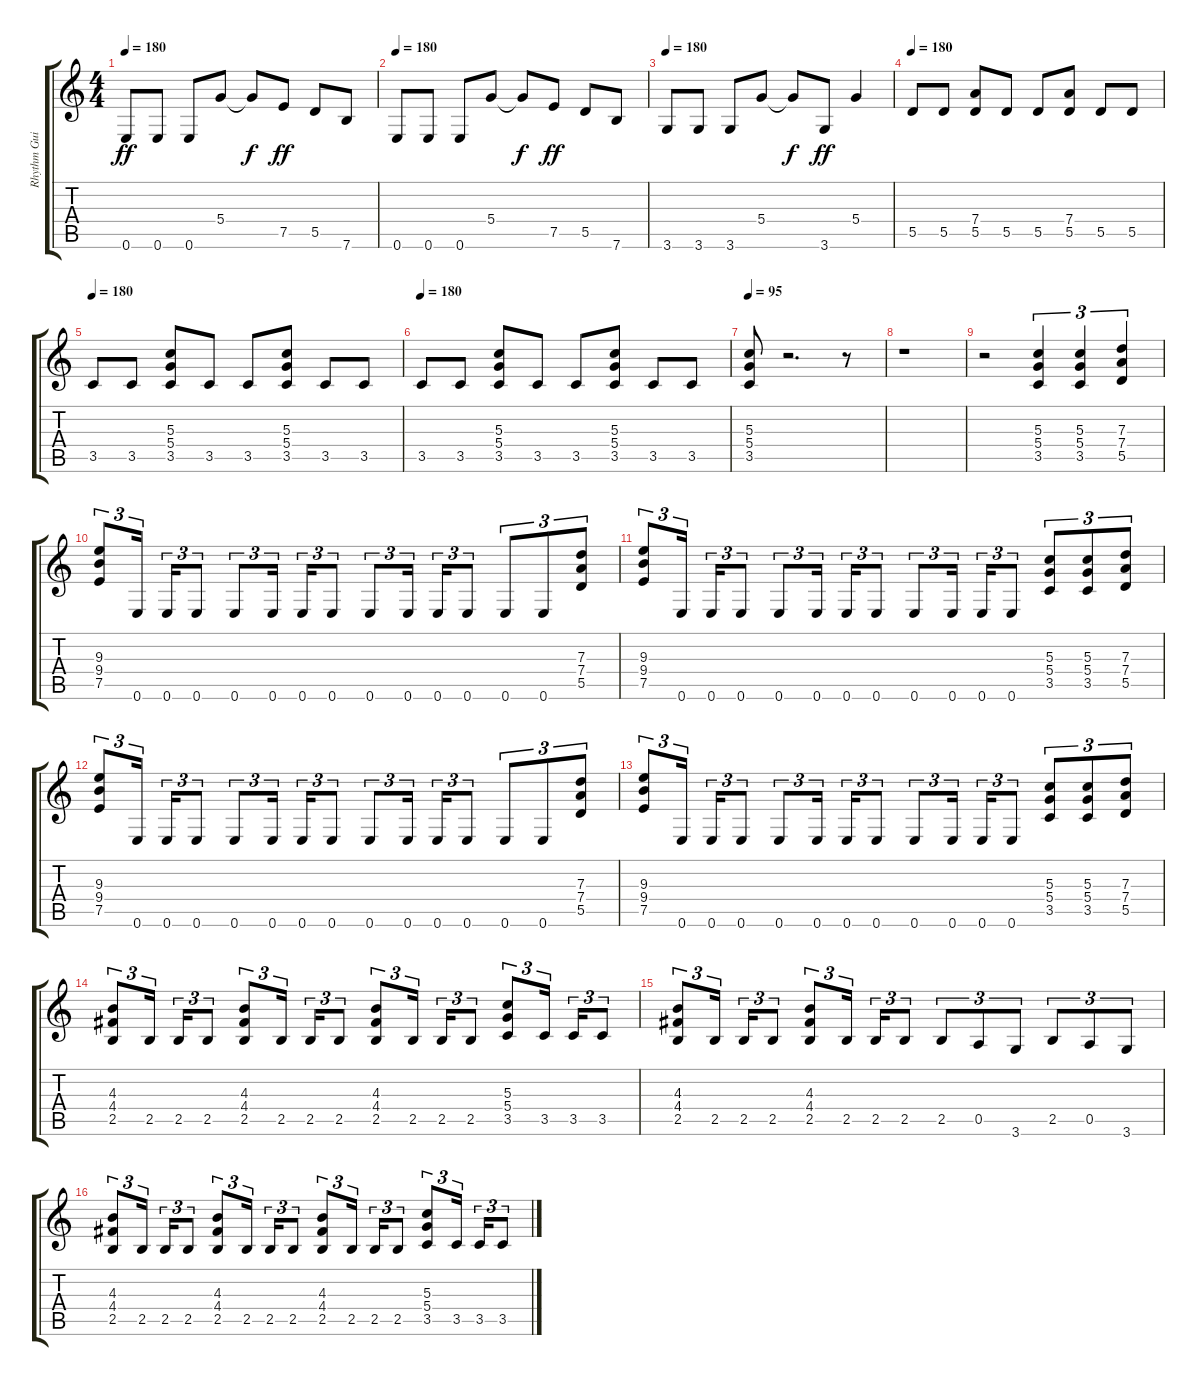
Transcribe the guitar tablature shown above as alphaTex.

\track ("Rhythm Guitar" "Rhythm Gui") {instrument overdrivenguitar}
\staff {score tabs}
\tuning (E4 B3 G3 D3 A2 E2) {hide}
\ts (4 4)
\tempo 180
\clef g2
\ks c
0.6.8{dy ff} 0.6.8 0.6.8 5.4.8 5.4{t}.8{dy f} 7.5.8{dy ff} 5.5.8 7.6.8 |
\tempo 180
0.6.8 0.6.8 0.6.8 5.4.8 5.4{t}.8{dy f} 7.5.8{dy ff} 5.5.8 7.6.8 |
\tempo 180
3.6.8 3.6.8 3.6.8 5.4.8 5.4{t}.8{dy f} 3.6.8{dy ff} 5.4.4 |
\tempo 180
5.5.8 5.5.8 (7.4 5.5).8 5.5.8 5.5.8 (7.4 5.5).8 5.5.8 5.5.8 |
\tempo 180
3.5.8 3.5.8 (5.3 5.4 3.5).8 3.5.8 3.5.8 (5.3 5.4 3.5).8 3.5.8 3.5.8 |
\tempo 180
3.5.8 3.5.8 (5.3 5.4 3.5).8 3.5.8 3.5.8 (5.3 5.4 3.5).8 3.5.8 3.5.8 |
\tempo 95
(5.3 5.4 3.5).8 r.2{d} r.8 |
r.1 |
r.2 (5.3 5.4 3.5).4{tu (3 2)} (5.3 5.4 3.5).4{tu (3 2)} (7.3 7.4 5.5).4{tu (3 2)} |
(9.3 9.4 7.5).8{tu (3 2)} 0.6.16{tu (3 2)} 0.6.16{tu (3 2)} 0.6.8{tu (3 2)} 0.6.8{tu (3 2)} 0.6.16{tu (3 2)} 0.6.16{tu (3 2)} 0.6.8{tu (3 2)} 0.6.8{tu (3 2)} 0.6.16{tu (3 2)} 0.6.16{tu (3 2)} 0.6.8{tu (3 2)} 0.6.8{tu (3 2)} 0.6.8{tu (3 2)} (7.3 7.4 5.5).8{tu (3 2)} |
(9.3 9.4 7.5).8{tu (3 2)} 0.6.16{tu (3 2)} 0.6.16{tu (3 2)} 0.6.8{tu (3 2)} 0.6.8{tu (3 2)} 0.6.16{tu (3 2)} 0.6.16{tu (3 2)} 0.6.8{tu (3 2)} 0.6.8{tu (3 2)} 0.6.16{tu (3 2)} 0.6.16{tu (3 2)} 0.6.8{tu (3 2)} (5.3 5.4 3.5).8{tu (3 2)} (5.3 5.4 3.5).8{tu (3 2)} (7.3 7.4 5.5).8{tu (3 2)} |
(9.3 9.4 7.5).8{tu (3 2)} 0.6.16{tu (3 2)} 0.6.16{tu (3 2)} 0.6.8{tu (3 2)} 0.6.8{tu (3 2)} 0.6.16{tu (3 2)} 0.6.16{tu (3 2)} 0.6.8{tu (3 2)} 0.6.8{tu (3 2)} 0.6.16{tu (3 2)} 0.6.16{tu (3 2)} 0.6.8{tu (3 2)} 0.6.8{tu (3 2)} 0.6.8{tu (3 2)} (7.3 7.4 5.5).8{tu (3 2)} |
(9.3 9.4 7.5).8{tu (3 2)} 0.6.16{tu (3 2)} 0.6.16{tu (3 2)} 0.6.8{tu (3 2)} 0.6.8{tu (3 2)} 0.6.16{tu (3 2)} 0.6.16{tu (3 2)} 0.6.8{tu (3 2)} 0.6.8{tu (3 2)} 0.6.16{tu (3 2)} 0.6.16{tu (3 2)} 0.6.8{tu (3 2)} (5.3 5.4 3.5).8{tu (3 2)} (5.3 5.4 3.5).8{tu (3 2)} (7.3 7.4 5.5).8{tu (3 2)} |
(4.3 4.4 2.5).8{tu (3 2)} 2.5.16{tu (3 2)} 2.5.16{tu (3 2)} 2.5.8{tu (3 2)} (4.3 4.4 2.5).8{tu (3 2)} 2.5.16{tu (3 2)} 2.5.16{tu (3 2)} 2.5.8{tu (3 2)} (4.3 4.4 2.5).8{tu (3 2)} 2.5.16{tu (3 2)} 2.5.16{tu (3 2)} 2.5.8{tu (3 2)} (5.3 5.4 3.5).8{tu (3 2)} 3.5.16{tu (3 2)} 3.5.16{tu (3 2)} 3.5.8{tu (3 2)} |
(4.3 4.4 2.5).8{tu (3 2)} 2.5.16{tu (3 2)} 2.5.16{tu (3 2)} 2.5.8{tu (3 2)} (4.3 4.4 2.5).8{tu (3 2)} 2.5.16{tu (3 2)} 2.5.16{tu (3 2)} 2.5.8{tu (3 2)} 2.5.8{tu (3 2)} 0.5.8{tu (3 2)} 3.6.8{tu (3 2)} 2.5.8{tu (3 2)} 0.5.8{tu (3 2)} 3.6.8{tu (3 2)} |
(4.3 4.4 2.5).8{tu (3 2)} 2.5.16{tu (3 2)} 2.5.16{tu (3 2)} 2.5.8{tu (3 2)} (4.3 4.4 2.5).8{tu (3 2)} 2.5.16{tu (3 2)} 2.5.16{tu (3 2)} 2.5.8{tu (3 2)} (4.3 4.4 2.5).8{tu (3 2)} 2.5.16{tu (3 2)} 2.5.16{tu (3 2)} 2.5.8{tu (3 2)} (5.3 5.4 3.5).8{tu (3 2)} 3.5.16{tu (3 2)} 3.5.16{tu (3 2)} 3.5.8{tu (3 2)}
